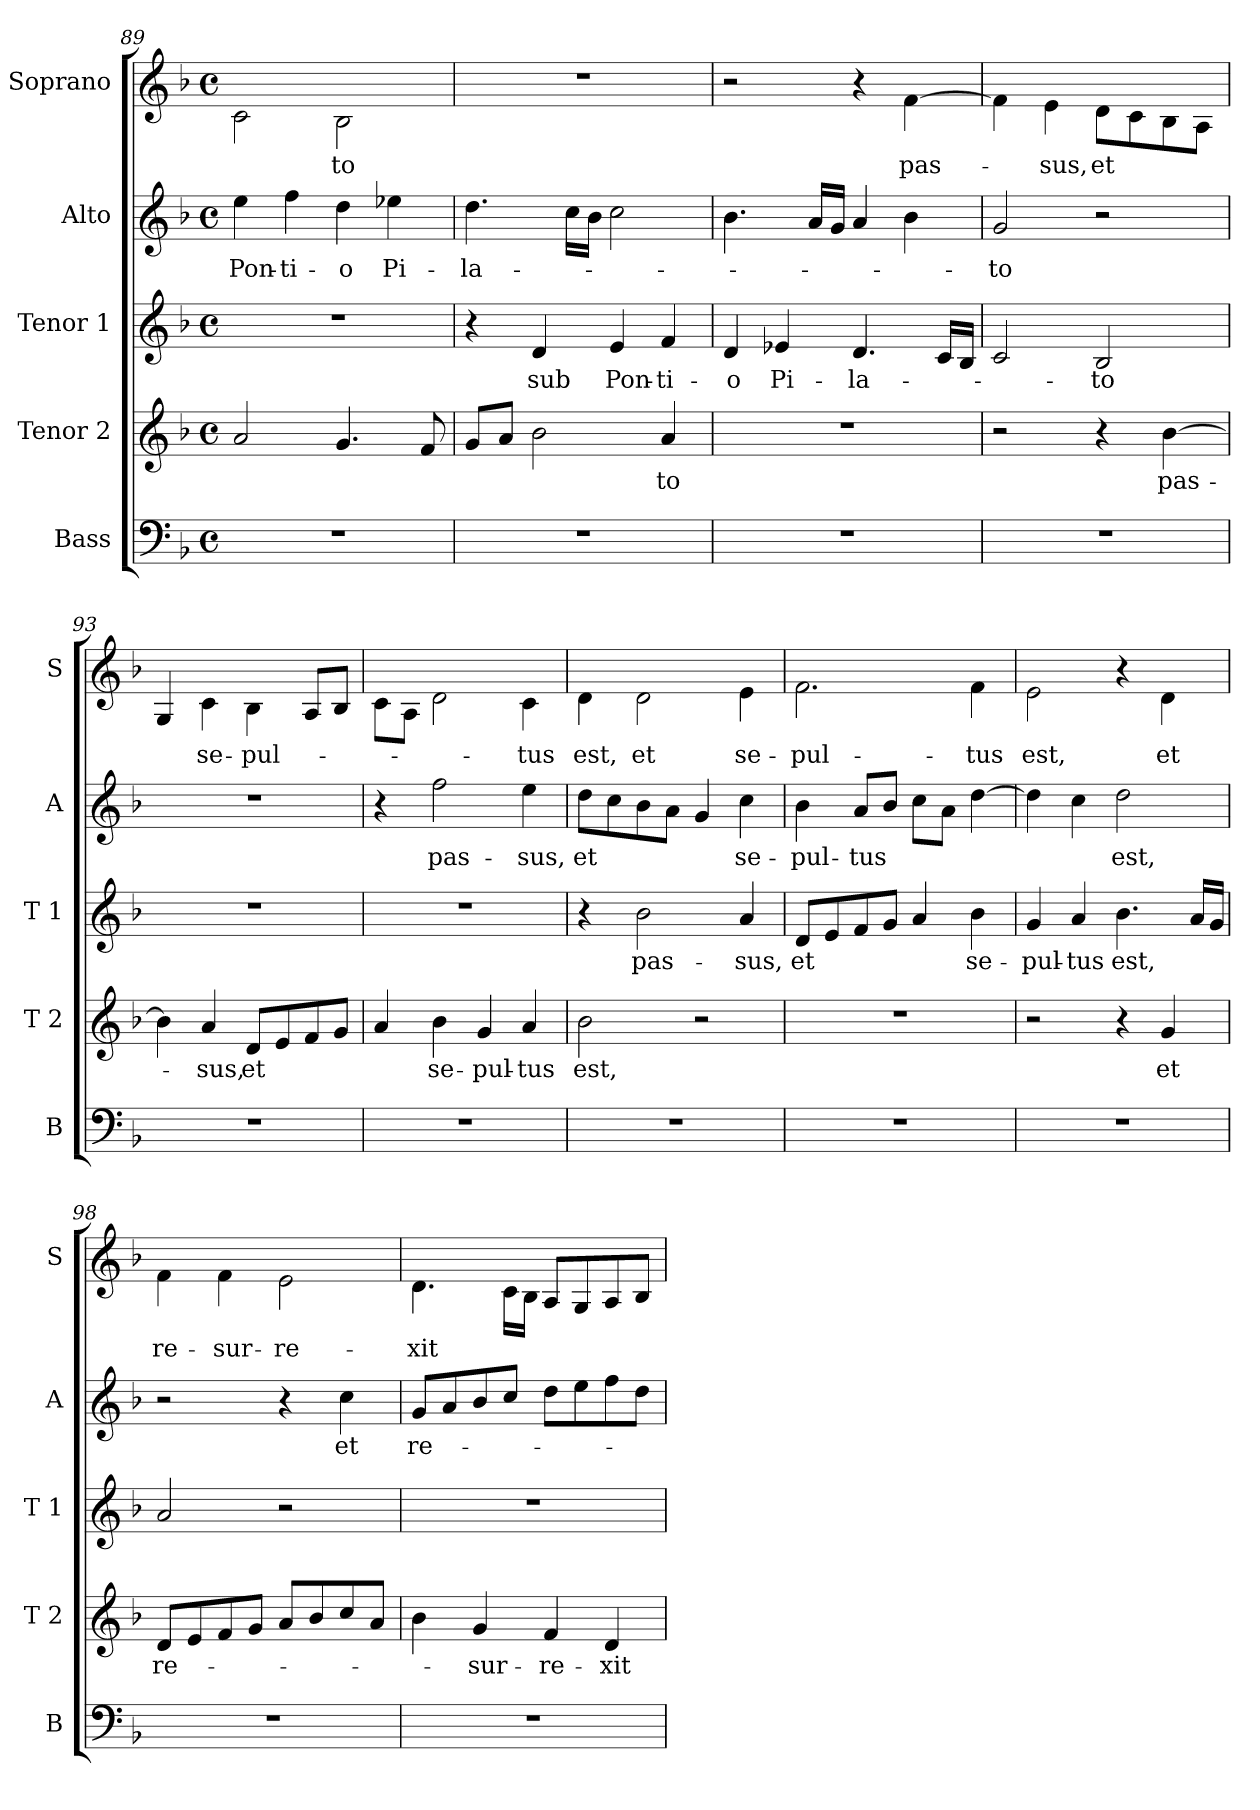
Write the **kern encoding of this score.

**kern	**kern	**text	**kern	**text	**kern	**text	**kern	**text
*part5	*part4	*part4	*part3	*part3	*part2	*part2	*part1	*part1
*staff5	*staff4	*staff4	*staff3	*staff3	*staff2	*staff2	*staff1	*staff1
*I"Bass	*I"Tenor 2	*	*I"Tenor 1	*	*I"Alto	*	*I"Soprano	*
*I'B	*I'T 2	*	*I'T 1	*	*I'A	*	*I'S	*
*clefF4	*clefG2	*	*clefG2	*	*clefG2	*	*clefG2	*
*	*	*	*	*	*	*	*ITrd-7c-12	*
*k[b-]	*k[b-]	*	*k[b-]	*	*k[b-]	*	*k[b-]	*
*d:	*d:	*	*d:	*	*d:	*	*d:	*
*M4/4	*M4/4	*	*M4/4	*	*M4/4	*	*M4/4	*
*met(c)	*met(c)	*	*met(c)	*	*met(c)	*	*met(c)	*
=89	=89	=89	=89	=89	=89	=89	=89	=89
1r	2a/	.	1r	.	4ee\	Pon-	2cc\	.
.	.	.	.	.	4ff\	-ti-	.	.
.	4.g/	.	.	.	4dd\	-o	2b-\	-to
.	.	.	.	.	4ee-X\	Pi-	.	.
.	8f/	.	.	.	.	.	.	.
=90	=90	=90	=90	=90	=90	=90	=90	=90
1r	8g/L	.	4r	.	4.dd\	-la-	1r	.
.	8a/J	.	.	.	.	.	.	.
.	2b-\	.	4d/	sub	.	.	.	.
.	.	.	.	.	16cc\LL	.	.	.
.	.	.	.	.	16b-\JJ	.	.	.
.	.	.	4e/	Pon-	2cc\	.	.	.
.	4a/	-to	4f/	-ti-	.	.	.	.
=91	=91	=91	=91	=91	=91	=91	=91	=91
1r	1r	.	4d/	-o	4.b-\	.	2r	.
.	.	.	4e-X/	Pi-	.	.	.	.
.	.	.	.	.	16a/LL	.	.	.
.	.	.	.	.	16g/JJ	.	.	.
.	.	.	4.d/	-la-	4a/	.	4r	.
.	.	.	.	.	4b-\	.	[4ff\	pas-
.	.	.	16c/LL	.	.	.	.	.
.	.	.	16B-/JJ	.	.	.	.	.
!!LO:PB:g=z
=92	=92	=92	=92	=92	=92	=92	=92	=92
1r	2r	.	2c/	.	2g/	-to	4ff\]	.
.	.	.	.	.	.	.	4ee\	-sus,
.	4r	.	2B-/	-to	2r	.	8dd\L	et
.	.	.	.	.	.	.	8cc\	.
.	[4b-\	pas-	.	.	.	.	8b-\	.
.	.	.	.	.	.	.	8a\J	.
=93	=93	=93	=93	=93	=93	=93	=93	=93
1r	4b-\]	.	1r	.	1r	.	4g/	.
.	4a/	-sus,	.	.	.	.	4cc\	se-
.	8d/L	et	.	.	.	.	4b-\	-pul-
.	8e/	.	.	.	.	.	.	.
.	8f/	.	.	.	.	.	8a/L	.
.	8g/J	.	.	.	.	.	8b-/J	.
=94	=94	=94	=94	=94	=94	=94	=94	=94
1r	4a/	.	1r	.	4r	.	8cc\L	.
.	.	.	.	.	.	.	8a\J	.
.	4b-\	se-	.	.	2ff\	pas-	2dd\	.
.	4g/	-pul-	.	.	.	.	.	.
.	4a/	-tus	.	.	4ee\	-sus,	4cc\	-tus
=95	=95	=95	=95	=95	=95	=95	=95	=95
1r	2b-\	est,	4r	.	8dd\L	et	4dd\	est,
.	.	.	.	.	8cc\	.	.	.
.	.	.	2b-\	pas-	8b-\	.	2dd\	et
.	.	.	.	.	8a\J	.	.	.
.	2r	.	.	.	4g/	.	.	.
.	.	.	4a/	-sus,	4cc\	se-	4ee\	se-
=96	=96	=96	=96	=96	=96	=96	=96	=96
1r	1r	.	8d/L	et	4b-\	-pul-	2.ff\	-pul-
.	.	.	8e/	.	.	.	.	.
.	.	.	8f/	.	8a/L	-tus	.	.
.	.	.	8g/J	.	8b-/J	.	.	.
.	.	.	4a/	.	8cc\L	.	.	.
.	.	.	.	.	8a\J	.	.	.
.	.	.	4b-\	se-	[4dd\	.	4ff\	-tus
=97	=97	=97	=97	=97	=97	=97	=97	=97
1r	2r	.	4g/	-pul-	4dd\]	.	2ee\	est,
.	.	.	4a/	-tus	4cc\	.	.	.
.	4r	.	4.b-\	est,	2dd\	est,	4r	.
.	4g/	et	.	.	.	.	4dd\	et
.	.	.	16a/LL	.	.	.	.	.
.	.	.	16g/JJ	.	.	.	.	.
!!LO:LB:g=z
=98	=98	=98	=98	=98	=98	=98	=98	=98
1r	8d/L	re-	2a/	.	2r	.	4ff\	re-
.	8e/	.	.	.	.	.	.	.
.	8f/	.	.	.	.	.	4ff\	-sur-
.	8g/J	.	.	.	.	.	.	.
.	8a/L	.	2r	.	4r	.	2ee\	-re-
.	8b-/	.	.	.	.	.	.	.
.	8cc/	.	.	.	4cc\	et	.	.
.	8a/J	.	.	.	.	.	.	.
=99	=99	=99	=99	=99	=99	=99	=99	=99
1r	4b-\	.	1r	.	8g/L	re-	4.dd\	-xit
.	.	.	.	.	8a/	.	.	.
.	4g/	-sur-	.	.	8b-/	.	.	.
.	.	.	.	.	8cc/J	.	16cc\LL	.
.	.	.	.	.	.	.	16b-\JJ	.
.	4f/	-re-	.	.	8dd\L	.	8a/L	.
.	.	.	.	.	8ee\	.	8g/	.
.	4d/	-xit	.	.	8ff\	.	8a/	.
.	.	.	.	.	8dd\J	.	8b-/J	.
=	=	=	=	=	=	=	=	=
*-	*-	*-	*-	*-	*-	*-	*-	*-
